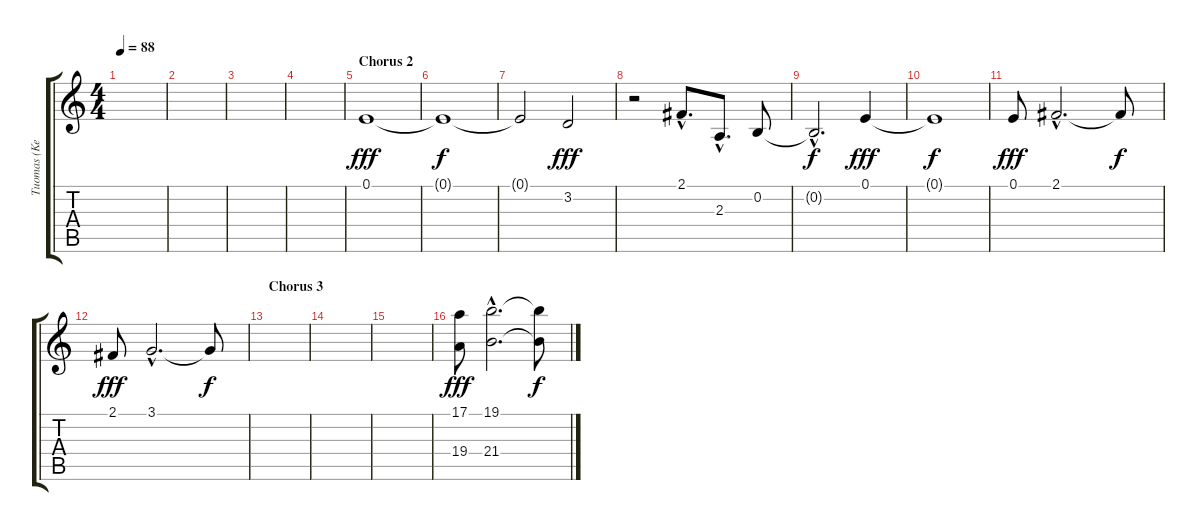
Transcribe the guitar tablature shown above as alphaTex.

\track ("Tuomas (Keyboards)" "Tuomas (Ke") {instrument stringensemble1}
\staff {score tabs}
\tuning (E4 B3 G3 D3 A2 E2) {hide}
\ts (4 4)
\tempo 88
\clef g2
\ks c
|
|
|
|
\section ("" "Chorus 2")
0.1.1{dy fff volume 12 balance 11} |
0.1{t}.1{dy f} |
0.1{t}.2 3.2.2{dy fff} |
r.2 2.1{hac}.8{d} 2.3{hac}.8{d} 0.2.8 |
0.2{hac t}.2{d dy f} 0.1.4{dy fff} |
0.1{t}.1{dy f} |
0.1.8{dy fff} 2.1{hac}.2{d} 2.1{t}.8{dy f} |
2.1.8{dy fff} 3.1{hac}.2{d} 3.1{t}.8{dy f} |
\section ("" "Chorus 3")
|
|
|
(17.1 19.4).8{dy fff volume 7} (19.1{hac} 21.4{hac}).2{d} (19.1{t} 21.4{t}).8{dy f}
